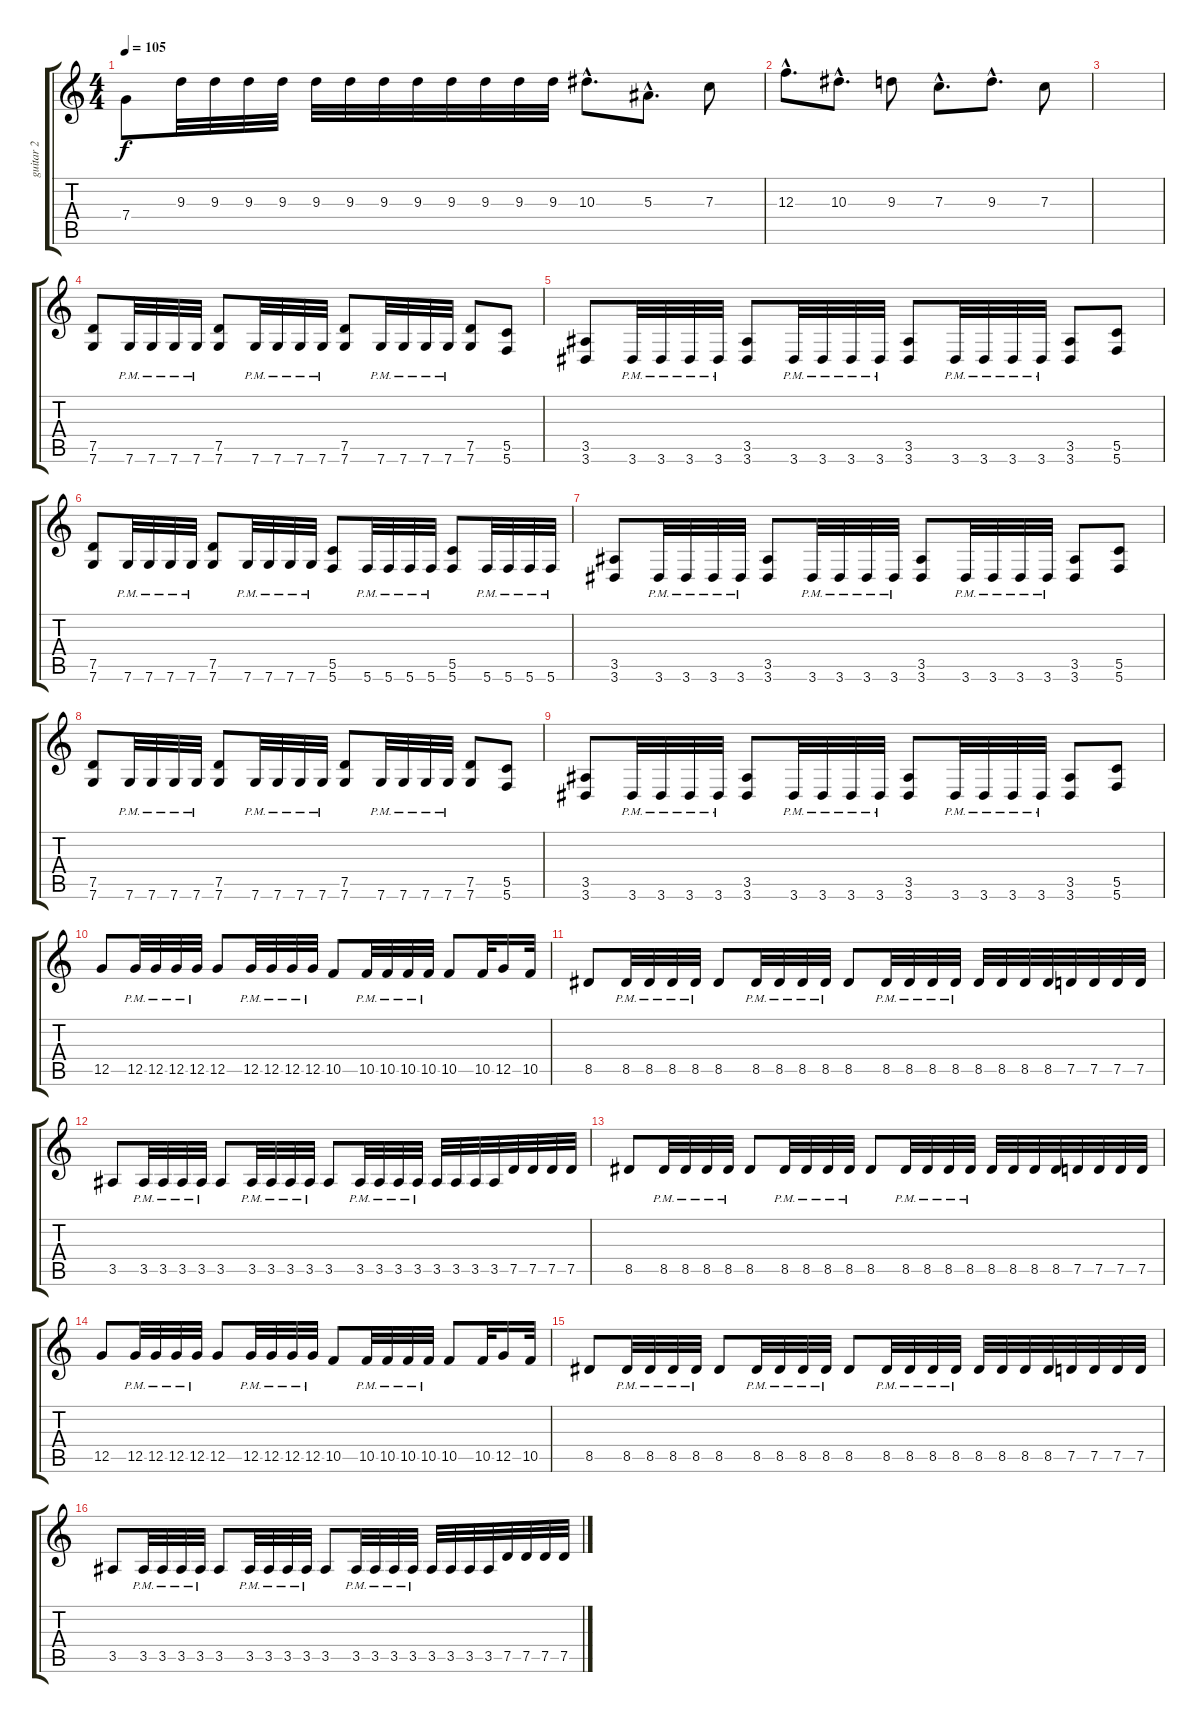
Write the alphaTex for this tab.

\track ("guitar 2" "guitar 2") {instrument distortionguitar}
\staff {score tabs}
\tuning (D4 A3 F3 C3 G2 C2) {hide}
\ts (4 4)
\tempo 105
\clef g2
\ks c
7.4.8{dy f} 9.3.32 9.3.32 9.3.32 9.3.32 9.3.32 9.3.32 9.3.32 9.3.32 9.3.32 9.3.32 9.3.32 9.3.32 10.3{hac}.8{d} 5.3{hac}.8{d} 7.3.8 |
12.3{hac}.8{d} 10.3{hac}.8{d} 9.3.8 7.3{hac}.8{d} 9.3{hac}.8{d} 7.3.8 |
|
(7.5 7.6).8 7.6{pm}.32 7.6{pm}.32 7.6{pm}.32 7.6{pm}.32 (7.5 7.6).8 7.6{pm}.32 7.6{pm}.32 7.6{pm}.32 7.6{pm}.32 (7.5 7.6).8 7.6{pm}.32 7.6{pm}.32 7.6{pm}.32 7.6{pm}.32 (7.5 7.6).8 (5.5 5.6).8 |
(3.5 3.6).8 3.6{pm}.32 3.6{pm}.32 3.6{pm}.32 3.6{pm}.32 (3.5 3.6).8 3.6{pm}.32 3.6{pm}.32 3.6{pm}.32 3.6{pm}.32 (3.5 3.6).8 3.6{pm}.32 3.6{pm}.32 3.6{pm}.32 3.6{pm}.32 (3.5 3.6).8 (5.5 5.6).8 |
(7.5 7.6).8 7.6{pm}.32 7.6{pm}.32 7.6{pm}.32 7.6{pm}.32 (7.5 7.6).8 7.6{pm}.32 7.6{pm}.32 7.6{pm}.32 7.6{pm}.32 (5.5 5.6).8 5.6{pm}.32 5.6{pm}.32 5.6{pm}.32 5.6{pm}.32 (5.5 5.6).8 5.6{pm}.32 5.6{pm}.32 5.6{pm}.32 5.6{pm}.32 |
(3.5 3.6).8 3.6{pm}.32 3.6{pm}.32 3.6{pm}.32 3.6{pm}.32 (3.5 3.6).8 3.6{pm}.32 3.6{pm}.32 3.6{pm}.32 3.6{pm}.32 (3.5 3.6).8 3.6{pm}.32 3.6{pm}.32 3.6{pm}.32 3.6{pm}.32 (3.5 3.6).8 (5.5 5.6).8 |
(7.5 7.6).8 7.6{pm}.32 7.6{pm}.32 7.6{pm}.32 7.6{pm}.32 (7.5 7.6).8 7.6{pm}.32 7.6{pm}.32 7.6{pm}.32 7.6{pm}.32 (7.5 7.6).8 7.6{pm}.32 7.6{pm}.32 7.6{pm}.32 7.6{pm}.32 (7.5 7.6).8 (5.5 5.6).8 |
(3.5 3.6).8 3.6{pm}.32 3.6{pm}.32 3.6{pm}.32 3.6{pm}.32 (3.5 3.6).8 3.6{pm}.32 3.6{pm}.32 3.6{pm}.32 3.6{pm}.32 (3.5 3.6).8 3.6{pm}.32 3.6{pm}.32 3.6{pm}.32 3.6{pm}.32 (3.5 3.6).8 (5.5 5.6).8 |
12.5.8 12.5{pm}.32 12.5{pm}.32 12.5{pm}.32 12.5{pm}.32 12.5.8 12.5{pm}.32 12.5{pm}.32 12.5{pm}.32 12.5{pm}.32 10.5.8 10.5{pm}.32 10.5{pm}.32 10.5{pm}.32 10.5{pm}.32 10.5.8 10.5.32 12.5.16 10.5.32 |
8.5.8 8.5{pm}.32 8.5{pm}.32 8.5{pm}.32 8.5{pm}.32 8.5.8 8.5{pm}.32 8.5{pm}.32 8.5{pm}.32 8.5{pm}.32 8.5.8 8.5{pm}.32 8.5{pm}.32 8.5{pm}.32 8.5{pm}.32 8.5.32 8.5.32 8.5.32 8.5.32 7.5.32 7.5.32 7.5.32 7.5.32 |
3.5.8 3.5{pm}.32 3.5{pm}.32 3.5{pm}.32 3.5{pm}.32 3.5.8 3.5{pm}.32 3.5{pm}.32 3.5{pm}.32 3.5{pm}.32 3.5.8 3.5{pm}.32 3.5{pm}.32 3.5{pm}.32 3.5{pm}.32 3.5.32 3.5.32 3.5.32 3.5.32 7.5.32 7.5.32 7.5.32 7.5.32 |
8.5.8 8.5{pm}.32 8.5{pm}.32 8.5{pm}.32 8.5{pm}.32 8.5.8 8.5{pm}.32 8.5{pm}.32 8.5{pm}.32 8.5{pm}.32 8.5.8 8.5{pm}.32 8.5{pm}.32 8.5{pm}.32 8.5{pm}.32 8.5.32 8.5.32 8.5.32 8.5.32 7.5.32 7.5.32 7.5.32 7.5.32 |
12.5.8 12.5{pm}.32 12.5{pm}.32 12.5{pm}.32 12.5{pm}.32 12.5.8 12.5{pm}.32 12.5{pm}.32 12.5{pm}.32 12.5{pm}.32 10.5.8 10.5{pm}.32 10.5{pm}.32 10.5{pm}.32 10.5{pm}.32 10.5.8 10.5.32 12.5.16 10.5.32 |
8.5.8 8.5{pm}.32 8.5{pm}.32 8.5{pm}.32 8.5{pm}.32 8.5.8 8.5{pm}.32 8.5{pm}.32 8.5{pm}.32 8.5{pm}.32 8.5.8 8.5{pm}.32 8.5{pm}.32 8.5{pm}.32 8.5{pm}.32 8.5.32 8.5.32 8.5.32 8.5.32 7.5.32 7.5.32 7.5.32 7.5.32 |
3.5.8 3.5{pm}.32 3.5{pm}.32 3.5{pm}.32 3.5{pm}.32 3.5.8 3.5{pm}.32 3.5{pm}.32 3.5{pm}.32 3.5{pm}.32 3.5.8 3.5{pm}.32 3.5{pm}.32 3.5{pm}.32 3.5{pm}.32 3.5.32 3.5.32 3.5.32 3.5.32 7.5.32 7.5.32 7.5.32 7.5.32
